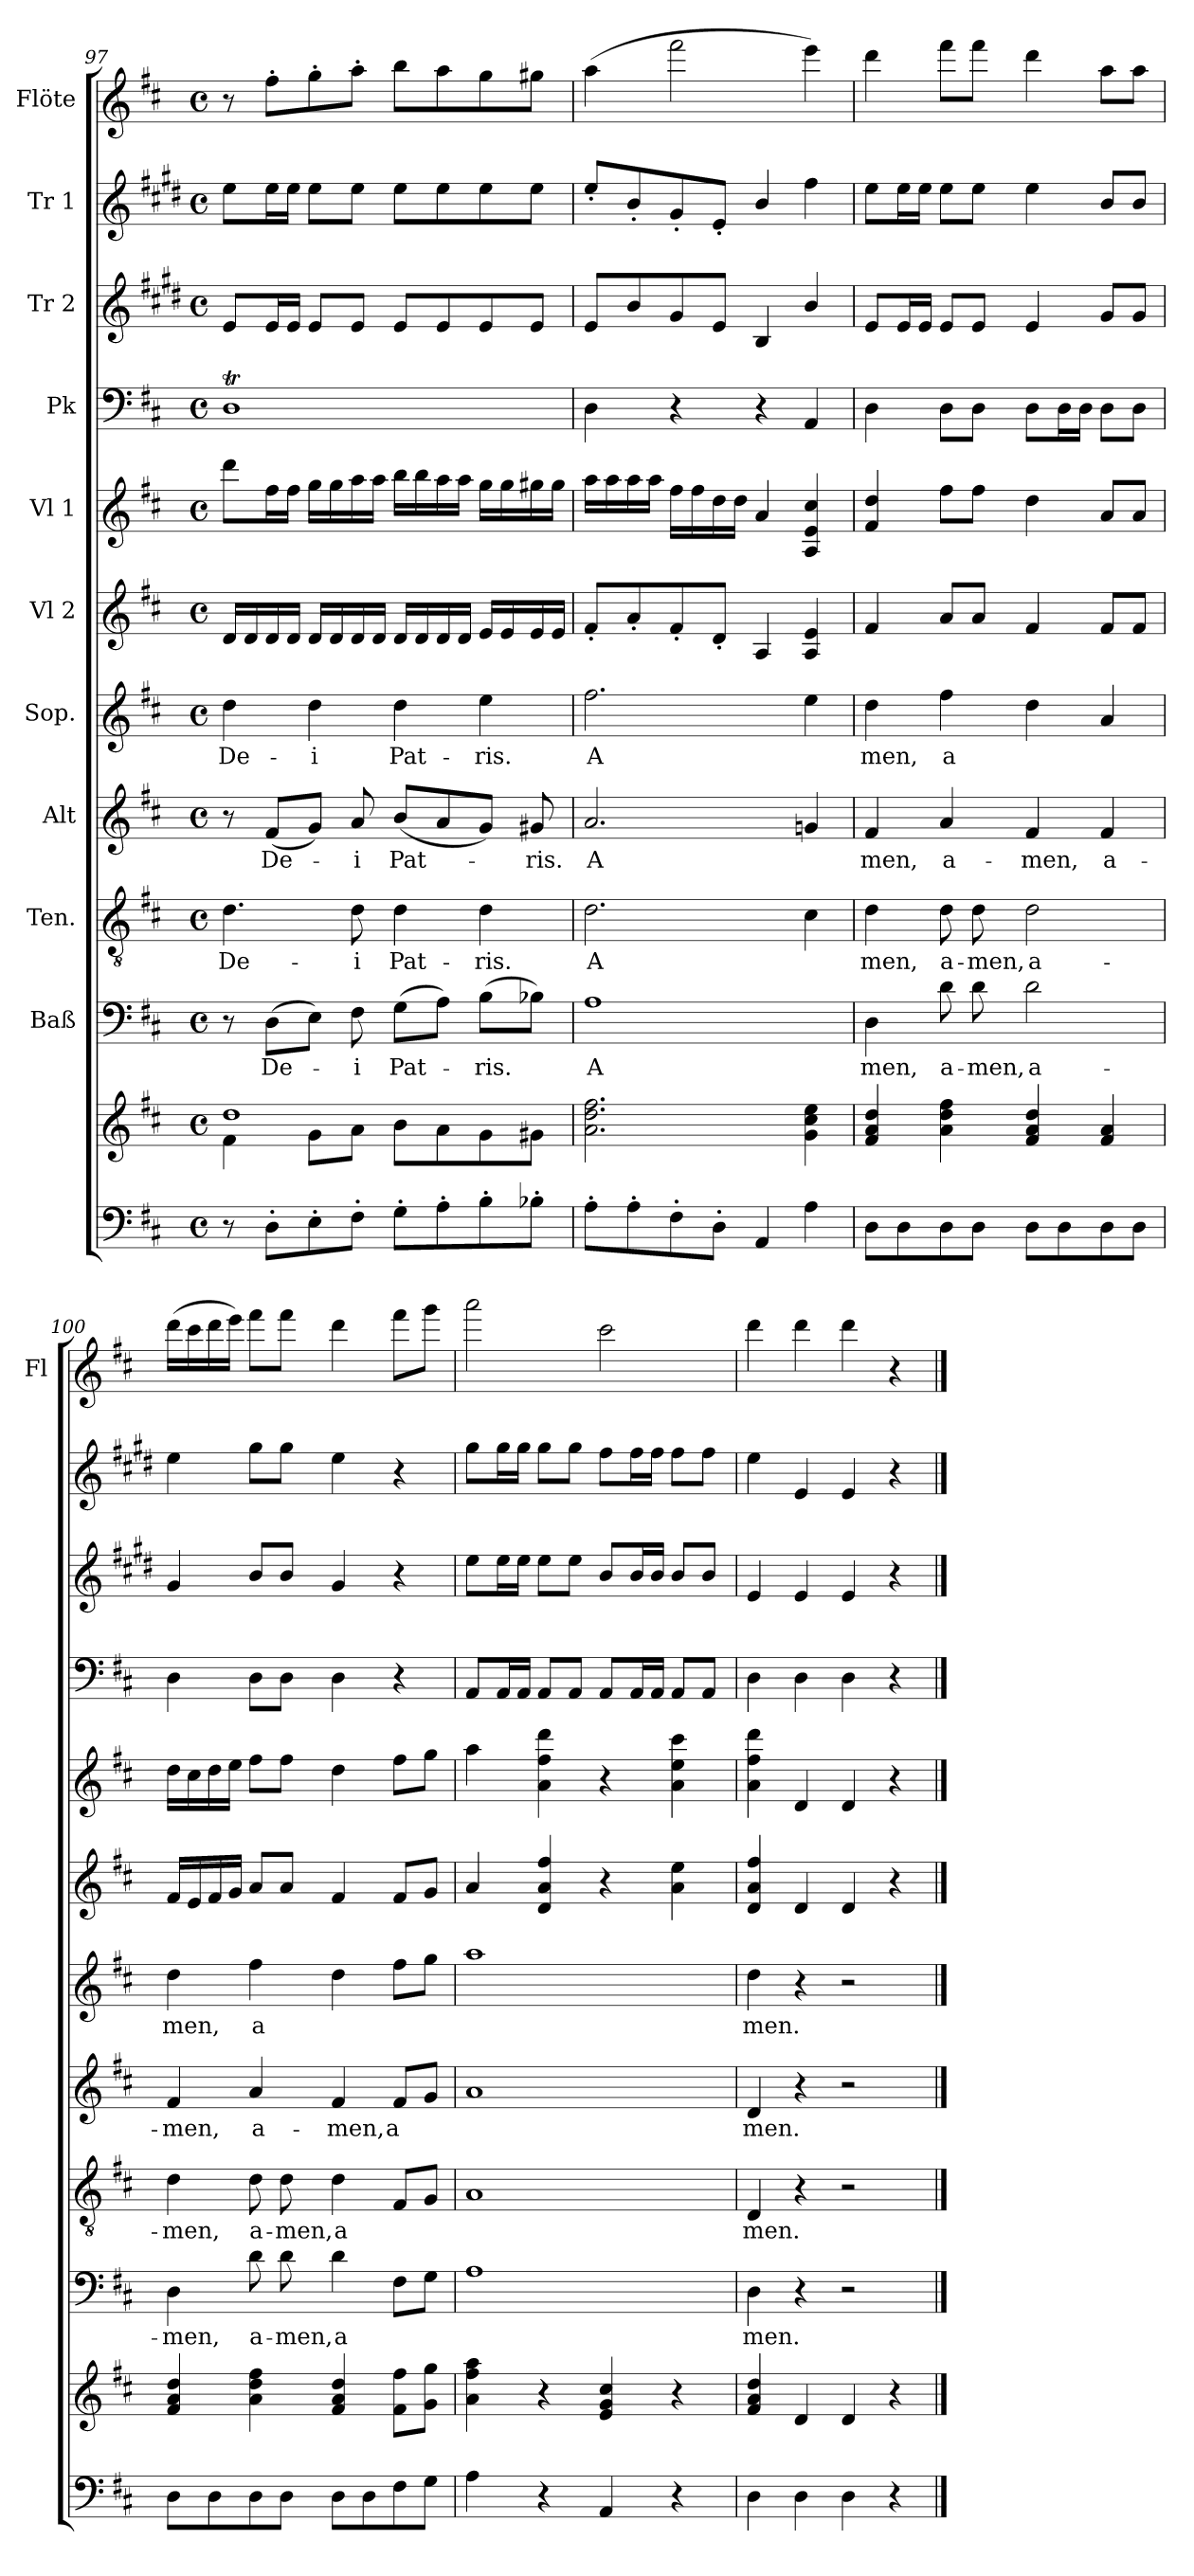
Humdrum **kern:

**kern	**kern	**kern	**text	**kern	**text	**kern	**text	**kern	**text	**kern	**kern	**kern	**kern	**kern	**kern
*part11	*part11	*part10	*part10	*part9	*part9	*part8	*part8	*part7	*part7	*part6	*part5	*part4	*part3	*part2	*part1
*staff12	*staff11	*staff10	*staff10	*staff9	*staff9	*staff8	*staff8	*staff7	*staff7	*staff6	*staff5	*staff4	*staff3	*staff2	*staff1
*	*	*I"Baß	*	*I"Ten.	*	*I"Alt	*	*I"Sop.	*	*I"Vl 2	*I"Vl 1	*I"Pk	*I"Tr 2	*I"Tr 1	*I"Flöte
*	*	*	*	*	*	*	*	*	*	*	*	*	*	*	*I'Fl
*clefF4	*clefG2	*clefF4	*	*clefGv2	*	*clefG2	*	*clefG2	*	*clefG2	*clefG2	*clefF4	*clefG2	*clefG2	*clefG2
*	*	*	*	*	*	*	*	*	*	*	*	*	*ITrd1c2	*ITrd1c2	*
*k[f#c#]	*k[f#c#]	*k[f#c#]	*	*k[f#c#]	*	*k[f#c#]	*	*k[f#c#]	*	*k[f#c#]	*k[f#c#]	*k[f#c#]	*k[f#c#]	*k[f#c#]	*k[f#c#]
*D:	*D:	*D:	*	*D:	*	*D:	*	*D:	*	*D:	*D:	*D:	*D:	*D:	*D:
*M4/4	*M4/4	*M4/4	*	*M4/4	*	*M4/4	*	*M4/4	*	*M4/4	*M4/4	*M4/4	*M4/4	*M4/4	*M4/4
*met(c)	*met(c)	*met(c)	*	*met(c)	*	*met(c)	*	*met(c)	*	*met(c)	*met(c)	*met(c)	*met(c)	*met(c)	*met(c)
=97	=97	=97	=97	=97	=97	=97	=97	=97	=97	=97	=97	=97	=97	=97	=97
*	*^	*	*	*	*	*	*	*	*	*	*	*	*	*	*
!	!	!	!	!	!	!LO:LY:b	!	!	!	!LO:LY:b	!	!	!	!	!	!
8r	1dd	4f#\	8r	.	4.d\	De-	8r	.	4dd\	De-	16d/LL	8ddd\L	1DT	8d/L	8dd\L	8r
.	.	.	.	.	.	.	.	.	.	.	16d/	.	.	.	.	.
!	!	!	!	!LO:LY:b	!	!	!	!LO:LY:b	!	!	!	!	!	!	!	!
8D'>\L	.	.	(>8D\L	De-	.	.	(<8f#/L	De-	.	.	16d/	16ff#\L	.	16d/L	16dd\L	8ff#'>\L
.	.	.	.	.	.	.	.	.	.	.	16d/JJ	16ff#\JJ	.	16d/JJ	16dd\JJ	.
!	!	!	!	!	!	!	!	!	!	!LO:LY:b	!	!	!	!	!	!
8E'>\	.	8g\L	8E\J)	.	.	.	8g/J)	.	4dd\	-i	16d/LL	16gg\LL	.	8d/L	8dd\L	8gg'>\
.	.	.	.	.	.	.	.	.	.	.	16d/	16gg\	.	.	.	.
!	!	!	!	!LO:LY:b	!	!LO:LY:b	!	!LO:LY:b	!	!	!	!	!	!	!	!
8F#'>\J	.	8a\J	8F#\	-i	8d\	-i	8a/	-i	.	.	16d/	16aa\	.	8d/J	8dd\J	8aa'>\J
.	.	.	.	.	.	.	.	.	.	.	16d/JJ	16aa\JJ	.	.	.	.
!	!	!	!	!LO:LY:b	!	!LO:LY:b	!	!LO:LY:b	!	!LO:LY:b	!	!	!	!	!	!
8G'>\L	.	8b\L	(>8G\L	Pat-	4d\	Pat-	(<8b/L	Pat-	4dd\	Pat-	16d/LL	16bb\LL	.	8d/L	8dd\L	8bb\L
.	.	.	.	.	.	.	.	.	.	.	16d/	16bb\	.	.	.	.
8A'>\	.	8a\	8A\J)	.	.	.	8a/	.	.	.	16d/	16aa\	.	8d/	8dd\	8aa\
.	.	.	.	.	.	.	.	.	.	.	16d/JJ	16aa\JJ	.	.	.	.
!	!	!	!	!LO:LY:b	!	!LO:LY:b	!	!	!	!LO:LY:b	!	!	!	!	!	!
8B'>\	.	8g\	(>8B\L	-ris.	4d\	-ris.	8g/J)	.	4ee\	-ris.	16e/LL	16gg\LL	.	8d/	8dd\	8gg\
.	.	.	.	.	.	.	.	.	.	.	16e/	16gg\	.	.	.	.
!	!	!	!	!	!	!	!	!LO:LY:b	!	!	!	!	!	!	!	!
8B-X'>\J	.	8g#X\J	8B-X\J)	.	.	.	8g#X/	-ris.	.	.	16e/	16gg#X\	.	8d/J	8dd\J	8gg#X\J
.	.	.	.	.	.	.	.	.	.	.	16e/JJ	16gg#\JJ	.	.	.	.
*	*v	*v	*	*	*	*	*	*	*	*	*	*	*	*	*	*
=98	=98	=98	=98	=98	=98	=98	=98	=98	=98	=98	=98	=98	=98	=98	=98
!	!	!	!LO:LY:b	!	!LO:LY:b	!	!LO:LY:b	!	!LO:LY:b	!	!	!	!	!	!
8A'>\L	2.a\ 2.dd\ 2.ff#\	1A	A	2.d\	A	2.a/	A	2.ff#\	A	8f#'</L	16aa\LL	4D\	8d/L	8dd'</L	(>4aa\
.	.	.	.	.	.	.	.	.	.	.	16aa\	.	.	.	.
8A'>\	.	.	.	.	.	.	.	.	.	8a'</	16aa\	.	8a/	8a'</	.
.	.	.	.	.	.	.	.	.	.	.	16aa\JJ	.	.	.	.
8F#'>\	.	.	.	.	.	.	.	.	.	8f#'</	16ff#\LL	4r	8f#/	8f#'</	2fff#\
.	.	.	.	.	.	.	.	.	.	.	16ff#\	.	.	.	.
8D'>\J	.	.	.	.	.	.	.	.	.	8d'</J	16dd\	.	8d/J	8d'</J	.
.	.	.	.	.	.	.	.	.	.	.	16dd\JJ	.	.	.	.
4AA/	.	.	.	.	.	.	.	.	.	4A/	4a/	4r	4A/	4a/	.
4A\	4g\ 4cc#\ 4ee\	.	.	4c#\	.	4gn/	.	4ee\	.	4A/ 4e/	4A/ 4e/ 4cc#/	4AA/	4a/	4ee\	4eee\)
!!LO:PB:g=z
=99	=99	=99	=99	=99	=99	=99	=99	=99	=99	=99	=99	=99	=99	=99	=99
!	!	!	!LO:LY:b	!	!LO:LY:b	!	!LO:LY:b	!	!LO:LY:b	!	!	!	!	!	!
8D\L	4f#/ 4a/ 4dd/	4D\	men,	4d\	men,	4f#/	men,	4dd\	men,	4f#/	4f#/ 4dd/	4D\	8d/L	8dd\L	4ddd\
8D\	.	.	.	.	.	.	.	.	.	.	.	.	16d/L	16dd\L	.
.	.	.	.	.	.	.	.	.	.	.	.	.	16d/JJ	16dd\JJ	.
!	!	!	!LO:LY:b	!	!LO:LY:b	!	!LO:LY:b	!	!LO:LY:b	!	!	!	!	!	!
8D\	4a\ 4dd\ 4ff#\	8d\	a-	8d\	a-	4a/	a-	4ff#\	a	8a/L	8ff#\L	8D\L	8d/L	8dd\L	8fff#\L
!	!	!	!LO:LY:b	!	!LO:LY:b	!	!	!	!	!	!	!	!	!	!
8D\J	.	8d\	-men,	8d\	-men,	.	.	.	.	8a/J	8ff#\J	8D\J	8d/J	8dd\J	8fff#\J
!	!	!	!LO:LY:b	!	!LO:LY:b	!	!LO:LY:b	!	!	!	!	!	!	!	!
8D\L	4f#/ 4a/ 4dd/	2d\	a-	2d\	a-	4f#/	-men,	4dd\	.	4f#/	4dd\	8D\L	4d/	4dd\	4ddd\
8D\	.	.	.	.	.	.	.	.	.	.	.	16D\L	.	.	.
.	.	.	.	.	.	.	.	.	.	.	.	16D\JJ	.	.	.
!	!	!	!	!	!	!	!LO:LY:b	!	!	!	!	!	!	!	!
8D\	4f#/ 4a/	.	.	.	.	4f#/	a-	4a/	.	8f#/L	8a/L	8D\L	8f#/L	8a/L	8aa\L
8D\J	.	.	.	.	.	.	.	.	.	8f#/J	8a/J	8D\J	8f#/J	8a/J	8aa\J
=100	=100	=100	=100	=100	=100	=100	=100	=100	=100	=100	=100	=100	=100	=100	=100
!	!	!	!LO:LY:b	!	!LO:LY:b	!	!LO:LY:b	!	!LO:LY:b	!	!	!	!	!	!
8D\L	4f#/ 4a/ 4dd/	4D\	-men,	4d\	-men,	4f#/	-men,	4dd\	men,	16f#/LL	16dd\LL	4D\	4f#/	4dd\	(>16ddd\LL
.	.	.	.	.	.	.	.	.	.	16e/	16cc#\	.	.	.	16ccc#\
8D\	.	.	.	.	.	.	.	.	.	16f#/	16dd\	.	.	.	16ddd\
.	.	.	.	.	.	.	.	.	.	16g/JJ	16ee\JJ	.	.	.	16eee\JJ)
!	!	!	!LO:LY:b	!	!LO:LY:b	!	!LO:LY:b	!	!LO:LY:b	!	!	!	!	!	!
8D\	4a\ 4dd\ 4ff#\	8d\	a-	8d\	a-	4a/	a-	4ff#\	a	8a/L	8ff#\L	8D\L	8a/L	8ff#\L	8fff#\L
!	!	!	!LO:LY:b	!	!LO:LY:b	!	!	!	!	!	!	!	!	!	!
8D\J	.	8d\	-men,	8d\	-men,	.	.	.	.	8a/J	8ff#\J	8D\J	8a/J	8ff#\J	8fff#\J
!	!	!	!LO:LY:b	!	!LO:LY:b	!	!LO:LY:b	!	!	!	!	!	!	!	!
8D\L	4f#/ 4a/ 4dd/	4d\	a	4d\	a	4f#/	-men,	4dd\	.	4f#/	4dd\	4D\	4f#/	4dd\	4ddd\
8D\	.	.	.	.	.	.	.	.	.	.	.	.	.	.	.
!	!	!	!	!	!	!	!LO:LY:b	!	!	!	!	!	!	!	!
8F#\	8f#\ 8ff#\L	8F#\L	.	8F#/L	.	8f#/L	a	8ff#\L	.	8f#/L	8ff#\L	4r	4r	4r	8fff#\L
8G\J	8g\ 8gg\J	8G\J	.	8G/J	.	8g/J	.	8gg\J	.	8g/J	8gg\J	.	.	.	8ggg\J
=101	=101	=101	=101	=101	=101	=101	=101	=101	=101	=101	=101	=101	=101	=101	=101
4A\	4a\ 4ff#\ 4aa\	1A	.	1A	.	1a	.	1aa	.	4a/	4aa\	8AA/L	8dd\L	8ff#\L	2aaa\
.	.	.	.	.	.	.	.	.	.	.	.	16AA/L	16dd\L	16ff#\L	.
.	.	.	.	.	.	.	.	.	.	.	.	16AA/JJ	16dd\JJ	16ff#\JJ	.
4r	4r	.	.	.	.	.	.	.	.	4d/ 4a/ 4ff#/	4a\ 4ff#\ 4ddd\	8AA/L	8dd\L	8ff#\L	.
.	.	.	.	.	.	.	.	.	.	.	.	8AA/J	8dd\J	8ff#\J	.
4AA/	4e/ 4g/ 4cc#/	.	.	.	.	.	.	.	.	4r	4r	8AA/L	8a/L	8ee\L	2ccc#\
.	.	.	.	.	.	.	.	.	.	.	.	16AA/L	16a/L	16ee\L	.
.	.	.	.	.	.	.	.	.	.	.	.	16AA/JJ	16a/JJ	16ee\JJ	.
4r	4r	.	.	.	.	.	.	.	.	4a\ 4ee\	4a\ 4ee\ 4ccc#\	8AA/L	8a/L	8ee\L	.
.	.	.	.	.	.	.	.	.	.	.	.	8AA/J	8a/J	8ee\J	.
=102	=102	=102	=102	=102	=102	=102	=102	=102	=102	=102	=102	=102	=102	=102	=102
!	!	!	!LO:LY:b	!	!LO:LY:b	!	!LO:LY:b	!	!LO:LY:b	!	!	!	!	!	!
4D\	4f#/ 4a/ 4dd/	4D\	men.	4D/	men.	4d/	men.	4dd\	men.	4d/ 4a/ 4ff#/	4a\ 4ff#\ 4ddd\	4D\	4d/	4dd\	4ddd\
4D\	4d/	4r	.	4r	.	4r	.	4r	.	4d/	4d/	4D\	4d/	4d/	4ddd\
4D\	4d/	2r	.	2r	.	2r	.	2r	.	4d/	4d/	4D\	4d/	4d/	4ddd\
4r	4r	.	.	.	.	.	.	.	.	4r	4r	4r	4r	4r	4r
==	==	==	==	==	==	==	==	==	==	==	==	==	==	==	==
*-	*-	*-	*-	*-	*-	*-	*-	*-	*-	*-	*-	*-	*-	*-	*-
